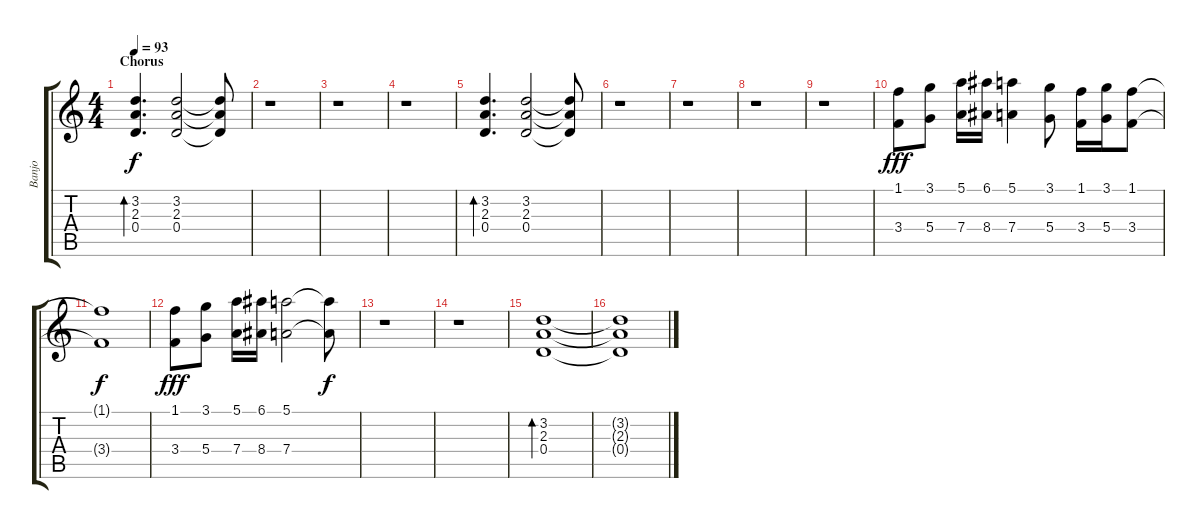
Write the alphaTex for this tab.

\track ("Banjo" "Banjo") {instrument banjo}
\staff {score tabs}
\tuning (E4 B3 G3 D3 A2 E2) {hide}
\displaytranspose 12
\ts (4 4)
\section ("" "Chorus")
\tempo 93
\clef g2
\ks c
(3.2 2.3 0.4).4{d bd 120 dy f} (3.2 2.3 0.4).2 (3.2{t} 2.3{t} 0.4{t}).8 |
r.1 |
r.1 |
r.1 |
(3.2 2.3 0.4).4{d bd 120} (3.2 2.3 0.4).2 (3.2{t} 2.3{t} 0.4{t}).8 |
r.1 |
r.1 |
r.1 |
r.1 |
(1.1 3.4).8{dy fff} (3.1 5.4).8 (5.1 7.4).16 (6.1 8.4).16 (5.1 7.4).4 (3.1 5.4).8 (1.1 3.4).16 (3.1 5.4).16 (1.1 3.4).8 |
(1.1{t} 3.4{t}).1{dy f} |
(1.1 3.4).8{dy fff} (3.1 5.4).8 (5.1 7.4).16 (6.1 8.4).16 (5.1 7.4).2 (5.1{t} 7.4{t}).8{dy f} |
r.1 |
r.1 |
(3.2 2.3 0.4).1{bd 120} |
(3.2{t} 2.3{t} 0.4{t}).1
